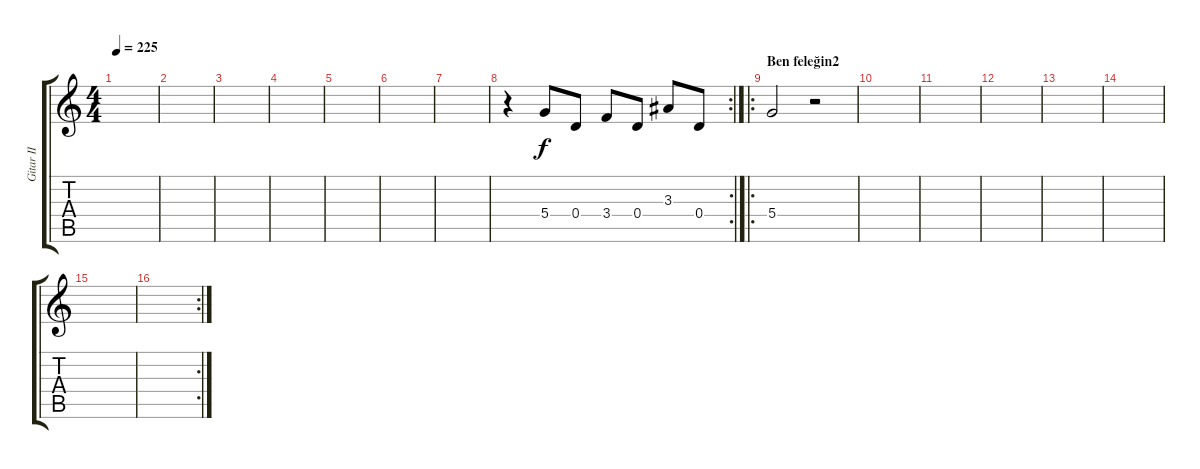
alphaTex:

\track ("Gitar II" "Gitar II") {instrument distortionguitar}
\staff {score tabs}
\tuning (E4 B3 G3 D3 A2 E2) {hide}
\ts (4 4)
\tempo 225
\clef g2
\ks c
|
|
|
|
|
|
|
\rc 2
r.4 5.4.8 0.4.8 3.4.8 0.4.8 3.3.8 0.4.8 |
\ro
\section ("" "Ben feleğin2")
5.4.2 r.2 |
|
|
|
|
|
|
\rc 2
